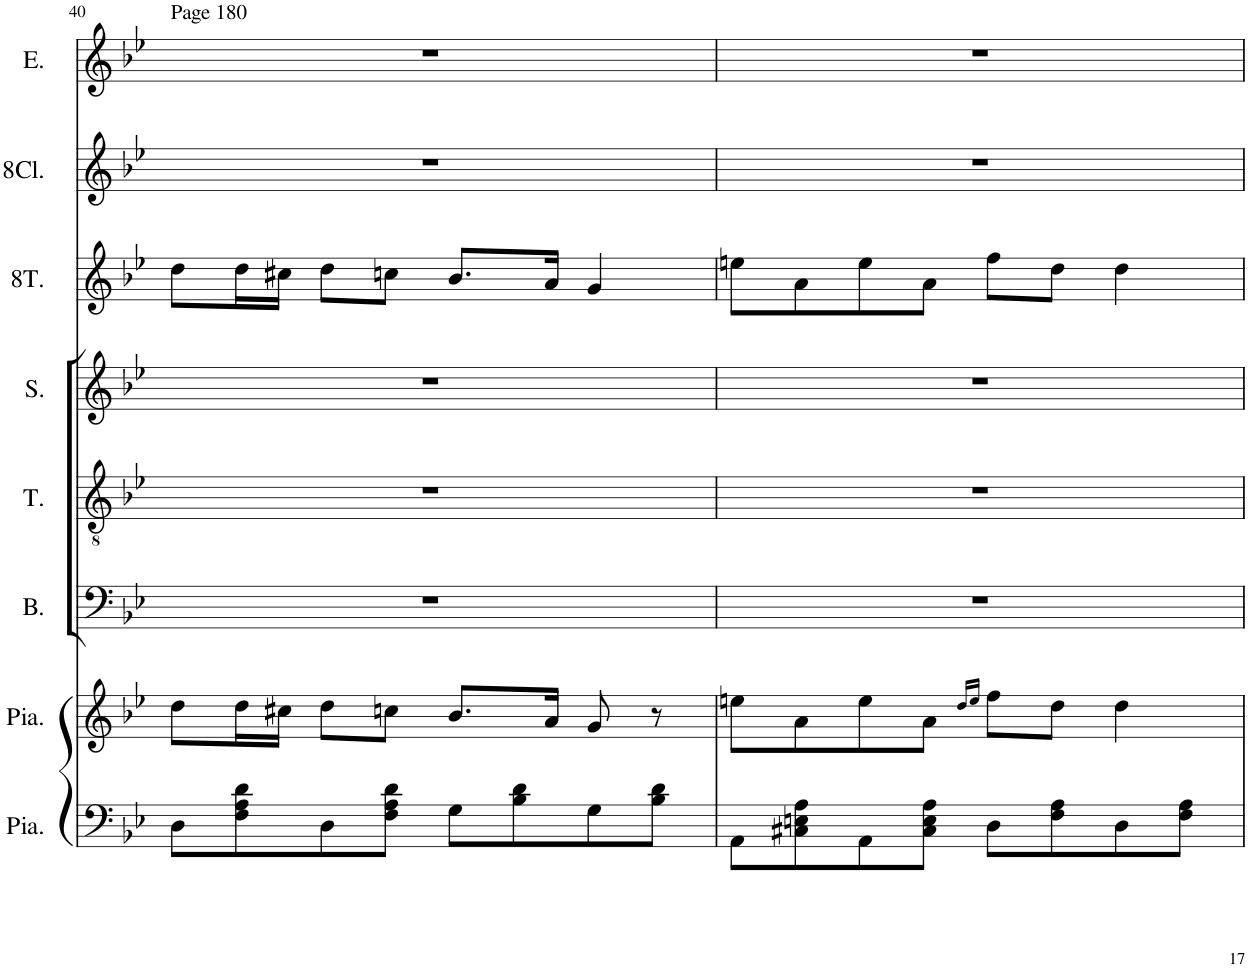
**kern	**kern	**kern	**kern	**kern	**kern	**kern	**kern
*part8	*part7	*part6	*part5	*part4	*part3	*part2	*part1
*staff8	*staff7	*staff6	*staff5	*staff4	*staff3	*staff2	*staff1
*I"Piano	*I"Piano	*I"Basses	*I"Ténors	*I"Sopranis	*I"8JF tambours	*I"8JF trompettes	*I"Emma
*I'Pia.	*I'Pia.	*I'B.	*I'T.	*I'S.	*I'8T.	*	*I'E.
!!LO:PB:g=z
*clefF4	*clefG2	*clefF4	*clefGv2	*clefG2	*clefG2	*clefG2	*clefG2
*	*Trd1c2	*	*	*	*	*Trd1c2	*Trd1c2
*k[b-e-]	*k[b-e-]	*k[b-e-]	*k[b-e-]	*k[b-e-]	*k[b-e-]	*k[b-e-]	*k[b-e-]
*M4/4	*M4/4	*M4/4	*M4/4	*M4/4	*M4/4	*M4/4	*M4/4
*met(c)	*met(c)	*met(c)	*met(c)	*met(c)	*met(c)	*met(c)	*met(c)
=40	=40	=40	=40	=40	=40	=40	=40
!	!	!	!	!	!	!	!LO:TX:a:t=Page 180
8D\L	8dd\L	1r	1r	1r	8dd\L	1r	1r
8F\ 8A\ 8d\	16dd\L	.	.	.	16dd\L	.	.
.	16cc#X\JJ	.	.	.	16cc#X\JJ	.	.
8D\	8dd\L	.	.	.	8dd\L	.	.
8F\ 8A\ 8d\J	8ccn\J	.	.	.	8ccn\J	.	.
8G\L	8.b-/L	.	.	.	8.b-/L	.	.
8B-\ 8d\	.	.	.	.	.	.	.
.	16a/Jk	.	.	.	16a/Jk	.	.
8G\	8g/	.	.	.	4g/	.	.
8B-\ 8d\J	8r	.	.	.	.	.	.
=41	=41	=41	=41	=41	=41	=41	=41
8AA\L	8een\L	1r	1r	1r	8een\L	1r	1r
8C#X\ 8En\ 8A\	8a\	.	.	.	8a\	.	.
8AA\	8ee\	.	.	.	8ee\	.	.
8C#\ 8E\ 8A\J	8a\J	.	.	.	8a\J	.	.
.	16qdd/LL	.	.	.	.	.	.
.	16qee/JJ	.	.	.	.	.	.
8D\L	8ff\L	.	.	.	8ff\L	.	.
8F\ 8A\	8dd\J	.	.	.	8dd\J	.	.
8D\	4dd\	.	.	.	4dd\	.	.
8F\ 8A\J	.	.	.	.	.	.	.
=	=	=	=	=	=	=	=
*-	*-	*-	*-	*-	*-	*-	*-
